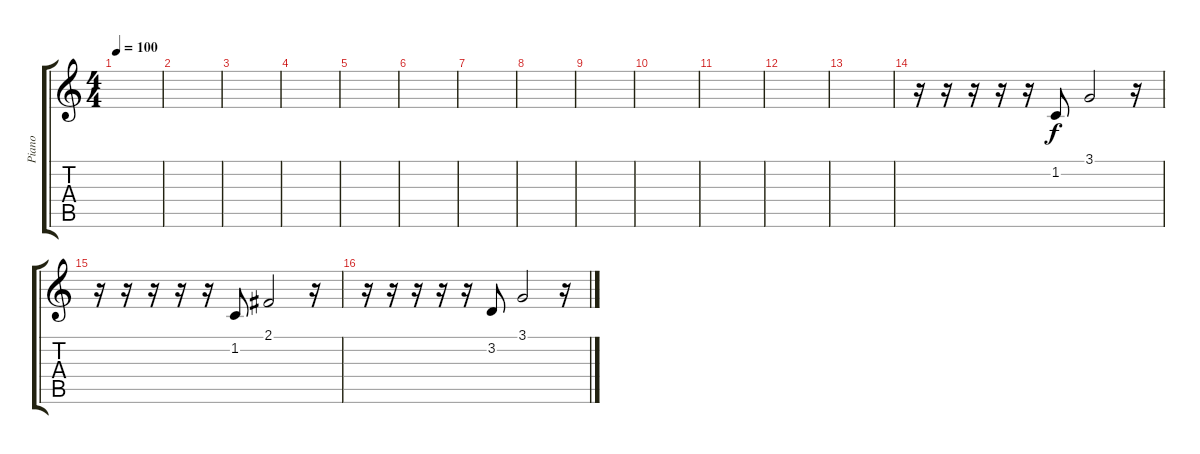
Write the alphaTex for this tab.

\track ("Piano" "Piano") {instrument acousticgrandpiano}
\staff {score tabs}
\tuning (E4 B3 G3 D3 A2 E2) {hide}
\ts (4 4)
\tempo 100
\clef g2
\ks c
|
|
|
|
|
|
|
|
|
|
|
|
|
r.16 r.16 r.16 r.16 r.16 1.2.8 3.1.2 r.16 |
r.16 r.16 r.16 r.16 r.16 1.2.8 2.1.2 r.16 |
r.16 r.16 r.16 r.16 r.16 3.2.8 3.1.2 r.16
